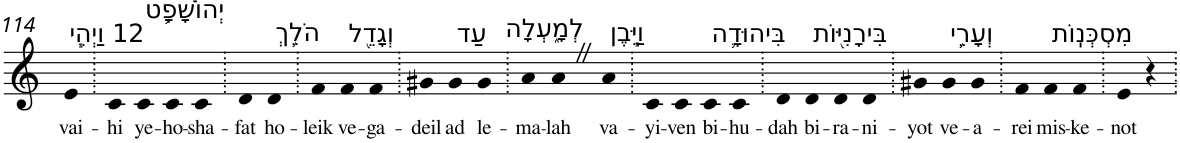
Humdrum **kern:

**kern	**text
*part1	*part1
*staff1	*staff1
*I"Piano	*
*I'Pno	*
!!LO:PB:g=z
*clefG2	*
*k[]	*
=114	=114
!LO:TX:a:t=12 וַיְהִ֧י	!
!	!LO:LY:b
4e	vai-
=115.	=115.
!	!LO:LY:b
4c	-hi
!LO:TX:a:t=יְהוֹשָׁפָ֛ט	!
!	!LO:LY:b
4c	ye-
!	!LO:LY:b
4c	-ho-
!	!LO:LY:b
4c	-sha-
=116.	=116.
!	!LO:LY:b
4d	-fat
!LO:TX:a:t=הֹלֵ֥ךְ	!
!	!LO:LY:b
4d	ho-
=117.	=117.
!	!LO:LY:b
4f	-leik
!LO:TX:a:t=וְגָדֵ֖ל	!
!	!LO:LY:b
4f	ve-
!	!LO:LY:b
4f	-ga-
=118.	=118.
!	!LO:LY:b
4g#X	-deil
!LO:TX:a:t=עַד	!
!	!LO:LY:b
4g#	ad
!LO:TX:a:t=לְמָ֑עְלָה	!
!	!LO:LY:b
4g#	le-
=119.	=119.
!	!LO:LY:b
4a	-ma-
!	!LO:LY:b
4aZ	-lah
!LO:TX:a:t=וַיִּ֧בֶן	!
!	!LO:LY:b
4a	va-
=120.	=120.
!	!LO:LY:b
4c	-yi-
!	!LO:LY:b
4c	-ven
!LO:TX:a:t=בִּיהוּדָ֛ה	!
!	!LO:LY:b
4c	bi-
!	!LO:LY:b
4c	-hu-
=121.	=121.
!	!LO:LY:b
4d	-dah
!LO:TX:a:t=בִּירָנִיּ֖וֹת	!
!	!LO:LY:b
4d	bi-
!	!LO:LY:b
4d	-ra-
!	!LO:LY:b
4d	-ni-
=122.	=122.
!	!LO:LY:b
4g#X	-yot
!LO:TX:a:t=וְעָרֵ֥י	!
!	!LO:LY:b
4g#	ve-
!	!LO:LY:b
4g#	-a-
=123.	=123.
!	!LO:LY:b
4f	-rei
!LO:TX:a:t=מִסְכְּנֽוֹת	!
!	!LO:LY:b
4f	mis-
!	!LO:LY:b
4f	-ke-
=124.	=124.
!	!LO:LY:b
4e	-not
4r	.
=.	=.
*-	*-
